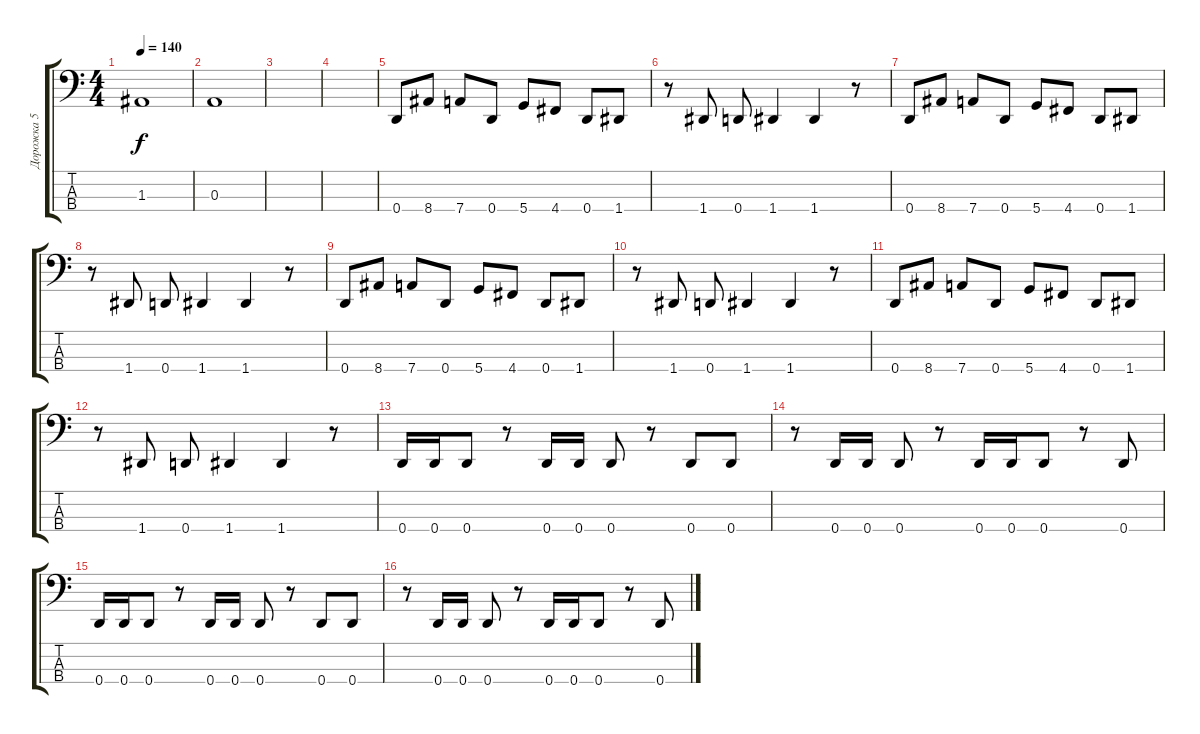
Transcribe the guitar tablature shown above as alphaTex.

\track ("Дорожка 5" "Дорожка 5") {instrument electricbassfinger}
\staff {score tabs}
\tuning (G2 D2 A1 D1) {hide}
\ts (4 4)
\tempo 140
\clef f4
\ks c
1.3.1{dy f} |
0.3.1 |
|
|
0.4.8 8.4.8 7.4.8 0.4.8 5.4.8 4.4.8 0.4.8 1.4.8 |
r.8 1.4.8 0.4.8 1.4.4 1.4.4 r.8 |
0.4.8 8.4.8 7.4.8 0.4.8 5.4.8 4.4.8 0.4.8 1.4.8 |
r.8 1.4.8 0.4.8 1.4.4 1.4.4 r.8 |
0.4.8 8.4.8 7.4.8 0.4.8 5.4.8 4.4.8 0.4.8 1.4.8 |
r.8 1.4.8 0.4.8 1.4.4 1.4.4 r.8 |
0.4.8 8.4.8 7.4.8 0.4.8 5.4.8 4.4.8 0.4.8 1.4.8 |
r.8 1.4.8 0.4.8 1.4.4 1.4.4 r.8 |
0.4.16 0.4.16 0.4.8 r.8 0.4.16 0.4.16 0.4.8 r.8 0.4.8 0.4.8 |
r.8 0.4.16 0.4.16 0.4.8 r.8 0.4.16 0.4.16 0.4.8 r.8 0.4.8 |
0.4.16 0.4.16 0.4.8 r.8 0.4.16 0.4.16 0.4.8 r.8 0.4.8 0.4.8 |
r.8 0.4.16 0.4.16 0.4.8 r.8 0.4.16 0.4.16 0.4.8 r.8 0.4.8
